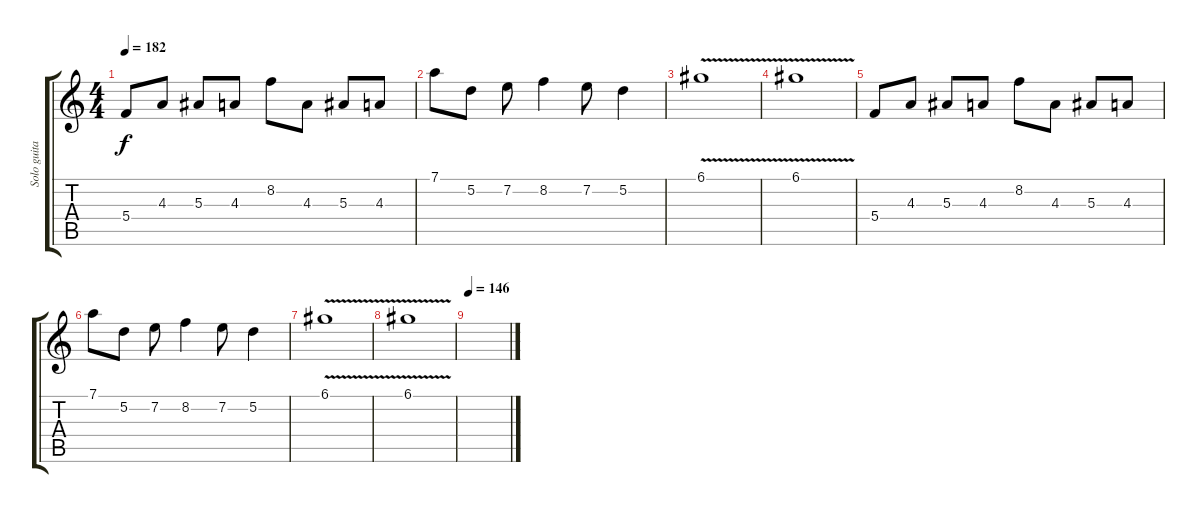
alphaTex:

\track ("Solo guitar 2" "Solo guita") {instrument distortionguitar}
\staff {score tabs}
\tuning (D4 A3 F3 C3 G2 D2) {hide}
\ts (4 4)
\tempo 182
\clef g2
\ks c
5.4.8{dy f} 4.3.8 5.3.8 4.3.8 8.2.8 4.3.8 5.3.8 4.3.8 |
7.1.8 5.2.8 7.2.8 8.2.4 7.2.8 5.2.4 |
6.1{v}.1 |
6.1{v}.1 |
5.4.8 4.3.8 5.3.8 4.3.8 8.2.8 4.3.8 5.3.8 4.3.8 |
7.1.8 5.2.8 7.2.8 8.2.4 7.2.8 5.2.4 |
6.1{v}.1 |
6.1{v}.1 |
\tempo 146
